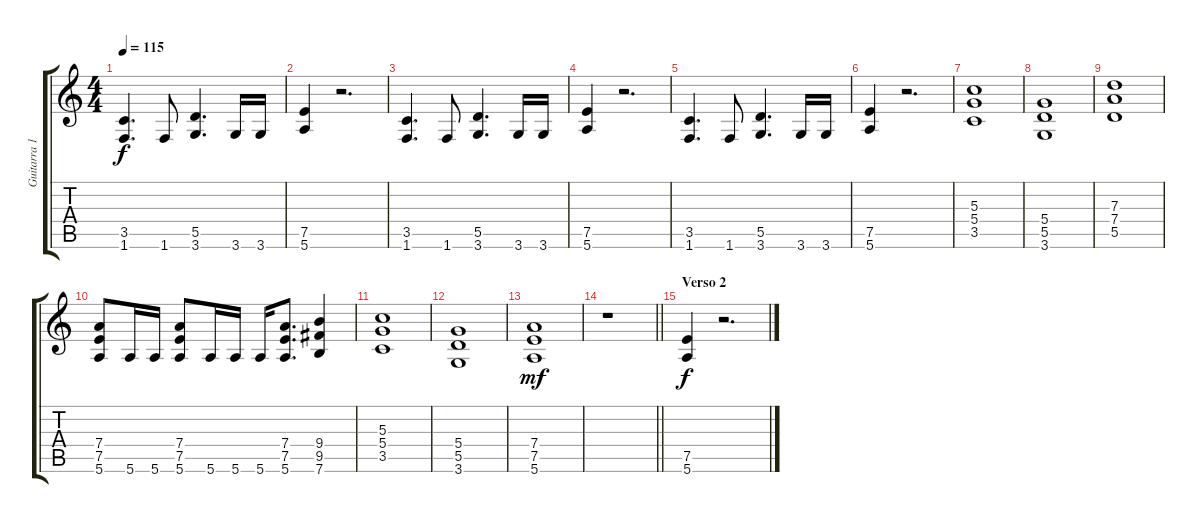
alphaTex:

\track ("Guitarra 1" "Guitarra 1") {instrument distortionguitar}
\staff {score tabs}
\tuning (E4 B3 G3 D3 A2 E2) {hide}
\ts (4 4)
\tempo 115
\clef g2
\ks c
(3.5 1.6).4{d dy f} 1.6.8 (5.5 3.6).4{d} 3.6.16 3.6.16 |
(7.5 5.6).4 r.2{d} |
(3.5 1.6).4{d} 1.6.8 (5.5 3.6).4{d} 3.6.16 3.6.16 |
(7.5 5.6).4 r.2{d} |
(3.5 1.6).4{d} 1.6.8 (5.5 3.6).4{d} 3.6.16 3.6.16 |
(7.5 5.6).4 r.2{d} |
(5.3 5.4 3.5).1 |
(5.4 5.5 3.6).1 |
(7.3 7.4 5.5).1 |
(7.4 7.5 5.6).8 5.6.16 5.6.16 (7.4 7.5 5.6).8 5.6.16 5.6.16 5.6.16 (7.4 7.5 5.6).8{d} (9.4 9.5 7.6).4 |
(5.3 5.4 3.5).1 |
(5.4 5.5 3.6).1 |
(7.4 7.5 5.6).1{dy mf} |
\barLineRight lightlight
r.1 |
\section ("" "Verso 2")
(7.5 5.6).4{dy f} r.2{d}
